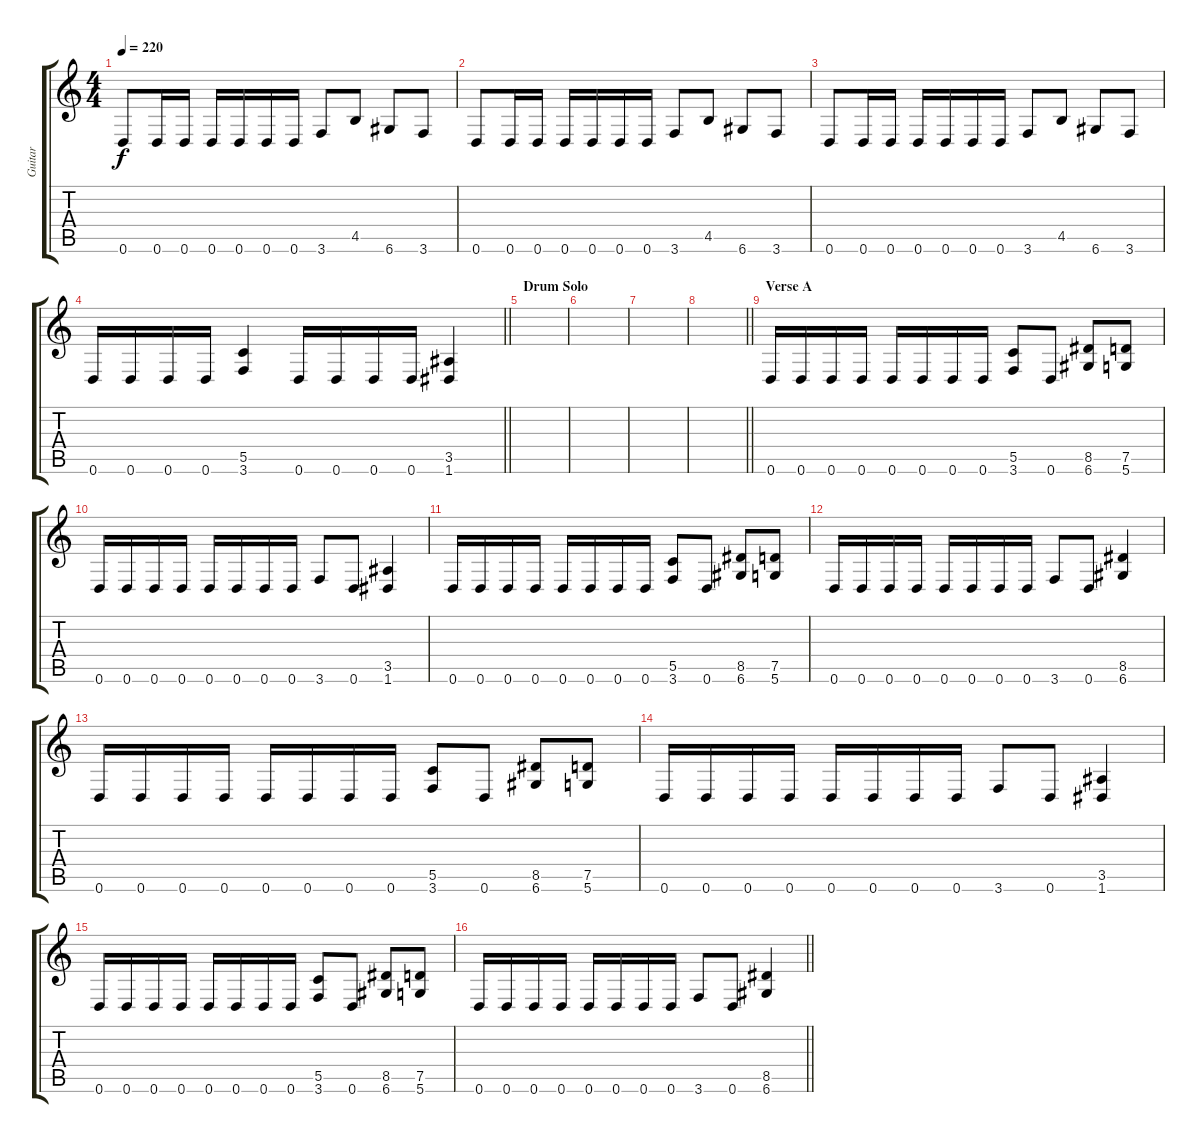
\track ("Guitar" "Guitar") {instrument distortionguitar}
\staff {score tabs}
\tuning (D4 A3 F3 C3 G2 D2) {hide}
\ts (4 4)
\tempo 220
\clef g2
\ks c
0.6.8{dy f} 0.6.16 0.6.16 0.6.16 0.6.16 0.6.16 0.6.16 3.6.8 4.5.8 6.6.8 3.6.8 |
0.6.8 0.6.16 0.6.16 0.6.16 0.6.16 0.6.16 0.6.16 3.6.8 4.5.8 6.6.8 3.6.8 |
0.6.8 0.6.16 0.6.16 0.6.16 0.6.16 0.6.16 0.6.16 3.6.8 4.5.8 6.6.8 3.6.8 |
\barLineRight lightlight
0.6.16 0.6.16 0.6.16 0.6.16 (5.5 3.6).4 0.6.16 0.6.16 0.6.16 0.6.16 (3.5 1.6).4 |
\section ("" "Drum Solo")
|
|
|
\barLineRight lightlight
|
\section ("" "Verse A")
0.6.16 0.6.16 0.6.16 0.6.16 0.6.16 0.6.16 0.6.16 0.6.16 (5.5 3.6).8 0.6.8 (8.5 6.6).8 (7.5 5.6).8 |
0.6.16 0.6.16 0.6.16 0.6.16 0.6.16 0.6.16 0.6.16 0.6.16 3.6.8 0.6.8 (3.5 1.6).4 |
0.6.16 0.6.16 0.6.16 0.6.16 0.6.16 0.6.16 0.6.16 0.6.16 (5.5 3.6).8 0.6.8 (8.5 6.6).8 (7.5 5.6).8 |
0.6.16 0.6.16 0.6.16 0.6.16 0.6.16 0.6.16 0.6.16 0.6.16 3.6.8 0.6.8 (8.5 6.6).4 |
0.6.16 0.6.16 0.6.16 0.6.16 0.6.16 0.6.16 0.6.16 0.6.16 (5.5 3.6).8 0.6.8 (8.5 6.6).8 (7.5 5.6).8 |
0.6.16 0.6.16 0.6.16 0.6.16 0.6.16 0.6.16 0.6.16 0.6.16 3.6.8 0.6.8 (3.5 1.6).4 |
0.6.16 0.6.16 0.6.16 0.6.16 0.6.16 0.6.16 0.6.16 0.6.16 (5.5 3.6).8 0.6.8 (8.5 6.6).8 (7.5 5.6).8 |
\barLineRight lightlight
0.6.16 0.6.16 0.6.16 0.6.16 0.6.16 0.6.16 0.6.16 0.6.16 3.6.8 0.6.8 (8.5 6.6).4
